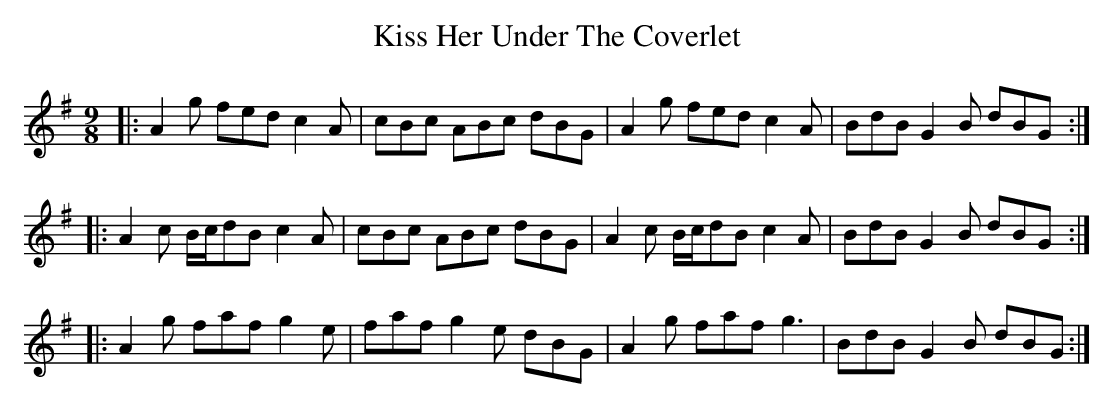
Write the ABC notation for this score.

X:1
T: Kiss Her Under The Coverlet
M: 9/8
L: 1/8
K: Ador
|:A2g fed c2A|cBc ABc dBG|A2g fed c2A|BdB G2B dBG:|
|:A2c B/c/dB c2A|cBc ABc dBG|A2c B/c/dB c2A|BdB G2B dBG:|
|:A2g faf g2e|faf g2e dBG|A2g faf g3|BdB G2B dBG:|
